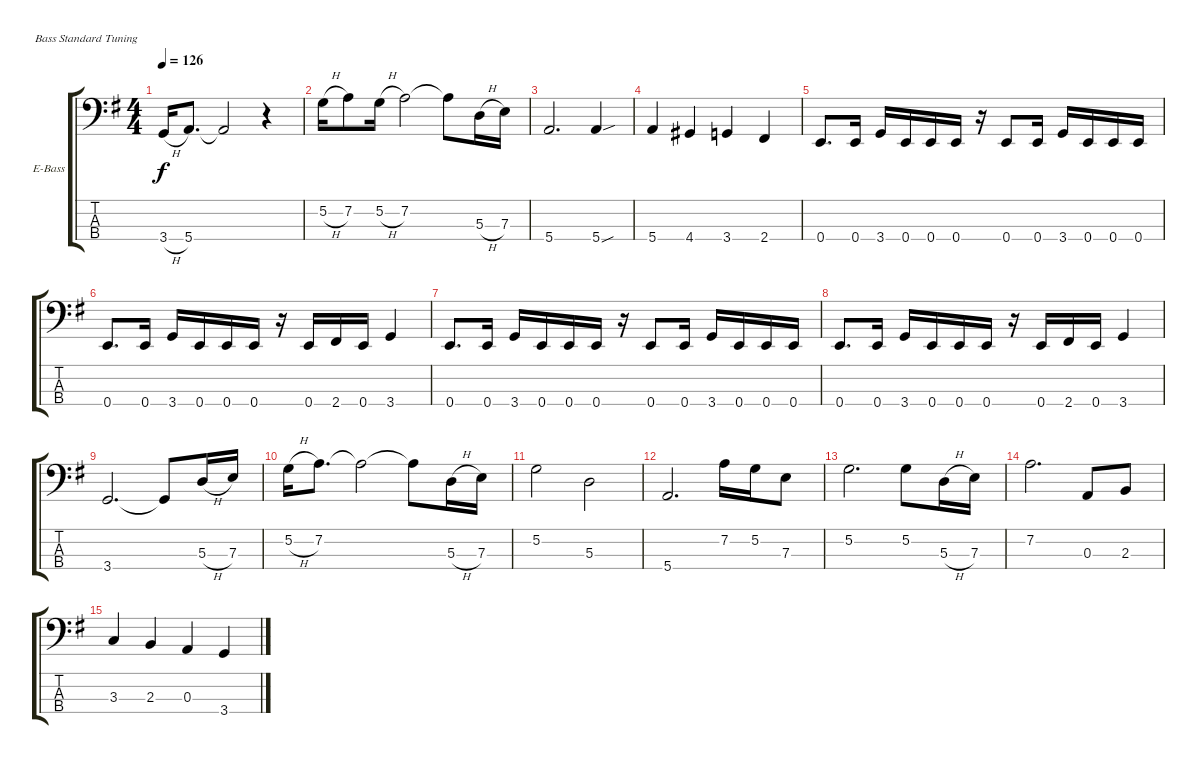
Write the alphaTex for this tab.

\defaultSystemsLayout 4
\bracketExtendMode groupsimilarinstruments
\firstSystemTrackNameOrientation horizontal
\otherSystemsTrackNameOrientation horizontal
\track ("Bass" "E-Bass") {instrument electricbassfinger}
\staff {score tabs}
\tuning (G2 D2 A1 E1)
\ts (4 4)
\tempo 126
\clef f4
\scale
1.05549
\ks g
3.4{h}.16{dy f} 5.4.8{d} 5.4{t}.2 r.4 |
\scale
0.944515 5.2{h}.16 7.2.8 5.2{h}.16 7.2.2 7.2{t}.8 5.3{h}.16 7.3.16 |
\scale
1.05549 5.4.2{d} 5.4{sou}.4 |
\scale
0.944515 5.4.4 4.4.4 3.4.4 2.4.4 |
\scale
1.05549 0.4.8{d} 0.4.16 3.4.16 0.4.16 0.4.16 0.4.16 r.16 0.4.8 0.4.16 3.4.16 0.4.16 0.4.16 0.4.16 |
\scale
0.944515 0.4.8{d} 0.4.16 3.4.16 0.4.16 0.4.16 0.4.16 r.16 0.4.16 2.4.16 0.4.16 3.4.4 |
\scale
1.05549 0.4.8{d} 0.4.16 3.4.16 0.4.16 0.4.16 0.4.16 r.16 0.4.8 0.4.16 3.4.16 0.4.16 0.4.16 0.4.16 |
\scale
0.944515 0.4.8{d} 0.4.16 3.4.16 0.4.16 0.4.16 0.4.16 r.16 0.4.16 2.4.16 0.4.16 3.4.4 |
\scale
1.05549 3.4.2{d} 3.4{t}.8 5.3{h}.16 7.3.16 |
\scale
0.944515 5.2{h}.16 7.2.8{d} 7.2{t}.2 7.2{t}.8 5.3{h}.16 7.3.16 |
\scale
1.05549 5.2.2 5.3.2 |
\scale
0.944515 5.4.2{d} 7.2.16 5.2.16 7.3.8 |
\scale
1.05549 5.2.2{d} 5.2.8 5.3{h}.16 7.3.16 |
\scale
0.944515 7.2.2{d} 0.3.8 2.3.8 |
\scale
1.05549 3.3.4 2.3.4 0.3.4 3.4.4 |
\scale
0.944515
